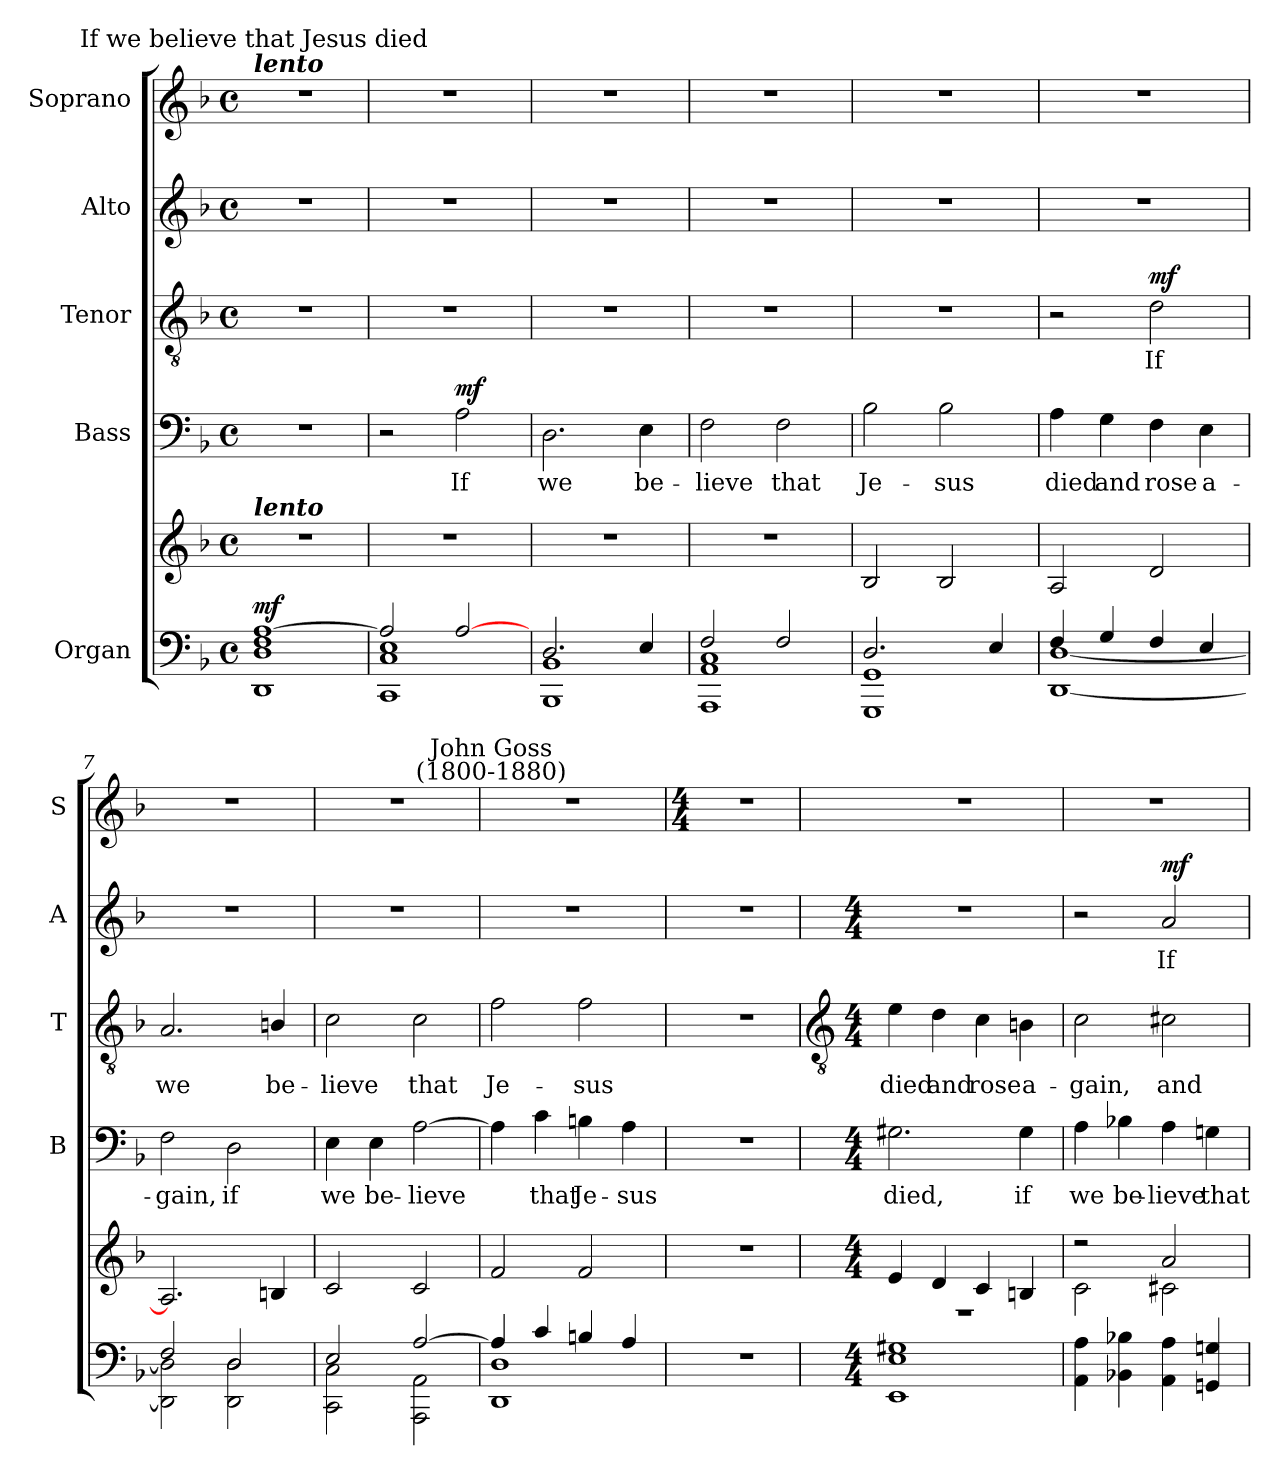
**kern	**kern	**dynam	**kern	**text	**dynam	**kern	**text	**dynam	**kern	**text	**dynam	**kern
*part5	*part5	*part5	*part4	*part4	*part4	*part3	*part3	*part3	*part2	*part2	*part2	*part1
*staff6	*staff5	*staff5/6	*staff4	*staff4	*staff4	*staff3	*staff3	*staff3	*staff2	*staff2	*staff2	*staff1
*I"Organ	*	*	*I"Bass	*	*	*I"Tenor	*	*	*I"Alto	*	*	*I"Soprano
*	*	*	*I'B	*	*	*I'T	*	*	*I'A	*	*	*I'S
*clefF4	*clefG2	*	*clefF4	*	*	*clefGv2	*	*	*clefG2	*	*	*clefG2
*k[b-]	*k[b-]	*	*k[b-]	*	*	*k[b-]	*	*	*k[b-]	*	*	*k[b-]
*F:	*F:	*	*F:	*	*	*F:	*	*	*F:	*	*	*F:
*M4/4	*M4/4	*	*M4/4	*	*	*M4/4	*	*	*M4/4	*	*	*M4/4
*met(c)	*met(c)	*	*met(c)	*	*	*met(c)	*	*	*met(c)	*	*	*met(c)
*MM84	*MM84	*	*MM84	*	*	*MM84	*	*	*MM84	*	*	*MM84
=1	=1	=1	=1	=1	=1	=1	=1	=1	=1	=1	=1	=1
*^	*	*	*	*	*	*	*	*	*	*	*	*
!	!	!	!	!	!	!	!	!	!	!	!	!	!LO:TX:a:Bi:t=lento
!	!	!	!	!	!	!	!	!	!	!	!	!	!LO:TX:a:cj:t=If we believe that Jesus died
!	!	!LO:TX:a:Bi:t=lento	!	!	!	!	!	!	!	!	!	!	!
!	!	!	!LO:DY:a=2	!	!	!	!	!	!	!	!	!	!
[1A/	1DD\ 1D\ 1F\	1r	mf	1r	.	.	1r	.	.	1r	.	.	1r
=2	=2	=2	=2	=2	=2	=2	=2	=2	=2	=2	=2	=2	=2
2A/]	1CC\ 1C\ 1E\	1r	.	2r	.	.	1r	.	.	1r	.	.	1r
!	!	!	!	!	!LO:LY:b	!LO:DY:b	!	!	!	!	!	!	!
[2A/	.	.	.	2A	If	mf	.	.	.	.	.	.	.
=3	=3	=3	=3	=3	=3	=3	=3	=3	=3	=3	=3	=3	=3
!	!	!	!	!	!LO:LY:b	!	!	!	!	!	!	!	!
2.D/	1BBB-\ 1BB-\	1r	.	2.D	we	.	1r	.	.	1r	.	.	1r
!	!	!	!	!	!LO:LY:b	!	!	!	!	!	!	!	!
4E/	.	.	.	4E	be-	.	.	.	.	.	.	.	.
=4	=4	=4	=4	=4	=4	=4	=4	=4	=4	=4	=4	=4	=4
!	!	!	!	!	!LO:LY:b	!	!	!	!	!	!	!	!
2F/	1AAA\ 1AA\ 1C\	1r	.	2F	-lieve	.	1r	.	.	1r	.	.	1r
!	!	!	!	!	!LO:LY:b	!	!	!	!	!	!	!	!
2F/	.	.	.	2F	that	.	.	.	.	.	.	.	.
=5	=5	=5	=5	=5	=5	=5	=5	=5	=5	=5	=5	=5	=5
!	!	!	!	!	!LO:LY:b	!	!	!	!	!	!	!	!
2.D/	1GGG\ 1GG\	2B-	.	2B-	Je-	.	1r	.	.	1r	.	.	1r
!	!	!	!	!	!LO:LY:b	!	!	!	!	!	!	!	!
.	.	2B-	.	2B-	-sus	.	.	.	.	.	.	.	.
4E/	.	.	.	.	.	.	.	.	.	.	.	.	.
=6	=6	=6	=6	=6	=6	=6	=6	=6	=6	=6	=6	=6	=6
!	!	!	!	!	!LO:LY:b	!	!	!	!	!	!	!	!
4F/	[1DD\ [1D\	2A	.	4A	died	.	2r	.	.	1r	.	.	1r
!	!	!	!	!	!LO:LY:b	!	!	!	!	!	!	!	!
4G/	.	.	.	4G	and	.	.	.	.	.	.	.	.
!	!	!	!	!	!LO:LY:b	!	!	!LO:LY:b	!LO:DY:b	!	!	!	!
4F/	.	2d	.	4F	rose	.	2d	If	mf	.	.	.	.
!	!	!	!	!	!LO:LY:b	!	!	!	!	!	!	!	!
4E/	.	.	.	4E	a-	.	.	.	.	.	.	.	.
=7	=7	=7	=7	=7	=7	=7	=7	=7	=7	=7	=7	=7	=7
!	!	!	!	!	!LO:LY:b	!	!	!LO:LY:b	!	!	!	!	!
2F/	2DD\] 2D\]	2.A]	.	2F	-gain,	.	2.A	we	.	1r	.	.	1r
!	!	!	!	!	!LO:LY:b	!	!	!	!	!	!	!	!
2D/	2DD\ 2D\	.	.	2D	if	.	.	.	.	.	.	.	.
!	!	!	!	!	!	!	!	!LO:LY:b	!	!	!	!	!
.	.	4Bn	.	.	.	.	4Bn/	be-	.	.	.	.	.
=8	=8	=8	=8	=8	=8	=8	=8	=8	=8	=8	=8	=8	=8
!	!	!	!	!	!LO:LY:b	!	!	!LO:LY:b	!	!	!	!	!
2E/	2CC\ 2C\	2c	.	4E	we	.	2c	-lieve	.	1r	.	.	1r
!	!	!	!	!	!LO:LY:b	!	!	!	!	!	!	!	!
.	.	.	.	4E	be-	.	.	.	.	.	.	.	.
!	!	!	!	!	!LO:LY:b	!	!	!LO:LY:b	!	!	!	!	!
[2A/	2AAA\ 2AA\	2c	.	[2A	-lieve	.	2c	that	.	.	.	.	.
=9	=9	=9	=9	=9	=9	=9	=9	=9	=9	=9	=9	=9	=9
!	!	!	!	!	!	!	!	!	!	!	!	!	!LO:TX:a:cj:t=John Goss\n(1800-1880)
!	!	!	!	!	!	!	!	!LO:LY:b	!	!	!	!	!
4A/]	1DD\ 1D\	2f	.	4A]	.	.	2f	Je-	.	1r	.	.	1r
!	!	!	!	!	!LO:LY:b	!	!	!	!	!	!	!	!
4c/	.	.	.	4c	that	.	.	.	.	.	.	.	.
!	!	!	!	!	!LO:LY:b	!	!	!LO:LY:b	!	!	!	!	!
4Bn/	.	2f	.	4Bn	Je-	.	2f	-sus	.	.	.	.	.
!	!	!	!	!	!LO:LY:b	!	!	!	!	!	!	!	!
4A/	.	.	.	4A	-sus	.	.	.	.	.	.	.	.
*v	*v	*	*	*	*	*	*	*	*	*	*	*	*
!!LO:LB:g=z
=10	=10	=10	=10	=10	=10	=10	=10	=10	=10	=10	=10	=10
*	*	*	*	*	*	*	*	*	*	*	*	*M4/4
1r	1r	.	1r	.	.	1r	.	.	1r	.	.	1r
!!LO:LB:g=z
=11	=11	=11	=11	=11	=11	=11	=11	=11	=11	=11	=11	=11
*	*	*	*	*	*	*clefGv2	*	*	*	*	*	*
*M4/4	*M4/4	*	*M4/4	*	*	*M4/4	*	*	*M4/4	*	*	*
*^	*^	*	*	*	*	*	*	*	*	*	*	*
!	!	!	!	!	!	!LO:LY:b	!	!	!LO:LY:b	!	!	!	!	!
1G#X/	1EE\ 1E\	4e/	1r	.	2.G#X	died,	.	4e	died	.	1r	.	.	1r
!	!	!	!	!	!	!	!	!	!LO:LY:b	!	!	!	!	!
.	.	4d/	.	.	.	.	.	4d	and	.	.	.	.	.
!	!	!	!	!	!	!	!	!	!LO:LY:b	!	!	!	!	!
.	.	4c/	.	.	.	.	.	4c	rose	.	.	.	.	.
!	!	!	!	!	!	!LO:LY:b	!	!	!LO:LY:b	!	!	!	!	!
.	.	4Bn/	.	.	4G#	if	.	4Bn	a-	.	.	.	.	.
=12	=12	=12	=12	=12	=12	=12	=12	=12	=12	=12	=12	=12	=12	=12
!	!	!	!	!	!	!LO:LY:b	!	!	!LO:LY:b	!	!	!	!	!
4AA\ 4A\	2ryy	2r	2c\	.	4A	we	.	2c	-gain,	.	2r	.	.	1r
!	!	!	!	!	!	!LO:LY:b	!	!	!	!	!	!	!	!
4BB-X\ 4B-X\	.	.	.	.	4B-X	be-	.	.	.	.	.	.	.	.
!	!	!	!	!	!	!LO:LY:b	!	!	!LO:LY:b	!	!	!LO:LY:b	!LO:DY:b	!
4AA\ 4A\	2ryy	2a/	2c#X\	.	4A	-lieve	.	2c#X	and	.	2a	If	mf	.
!	!	!	!	!	!	!LO:LY:b	!	!	!	!	!	!	!	!
4GGn/ 4Gn/	.	.	.	.	4Gn	that	.	.	.	.	.	.	.	.
*v	*v	*	*	*	*	*	*	*	*	*	*	*	*	*
*	*v	*v	*	*	*	*	*	*	*	*	*	*	*
=	=	=	=	=	=	=	=	=	=	=	=	=
*-	*-	*-	*-	*-	*-	*-	*-	*-	*-	*-	*-	*-
